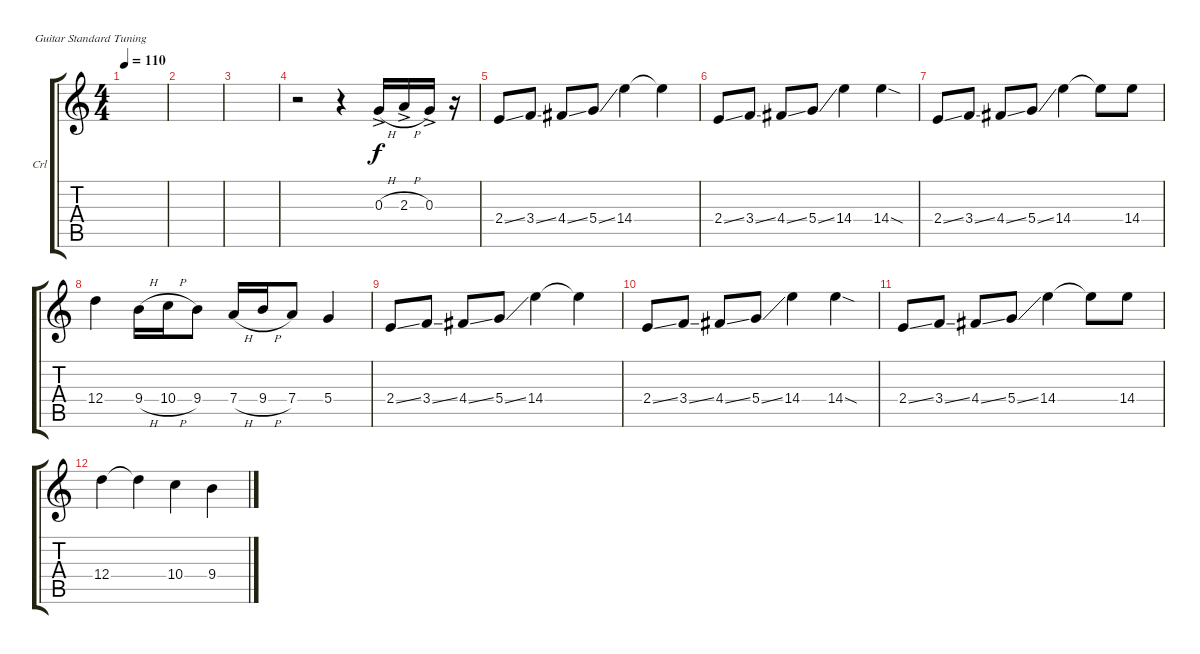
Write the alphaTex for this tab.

\defaultSystemsLayout 4
\bracketExtendMode groupsimilarinstruments
\firstSystemTrackNameOrientation horizontal
\otherSystemsTrackNameOrientation horizontal
\track ("Carl Gt" "Crl") {instrument overdrivenguitar}
\staff {score tabs}
\tuning (E4 B3 G3 D3 A2 E2)
\ts (4 4)
\tempo 110
\clef g2
\scale
0.487395
\ks c
|
\scale
0.256303 |
\scale
0.256303 |
\scale
0.333333 r.2 r.4 0.3{h ac}.16 2.3{h ac}.16 0.3{ac}.16 r.16 |
\scale
0.333333 2.4{ss}.8 3.4{ss}.8 4.4{ss}.8 5.4{ss}.8 14.4.4 14.4{t}.4 |
\scale
0.333333 2.4{ss}.8 3.4{ss}.8 4.4{ss}.8 5.4{ss}.8 14.4.4 14.4{sod}.4 |
\scale
0.333333 2.4{ss}.8 3.4{ss}.8 4.4{ss}.8 5.4{ss}.8 14.4.4 14.4{t}.8 14.4.8 |
\scale
0.333333 12.4.4 9.4{h}.16 10.4{h}.16 9.4.8 7.4{h}.16 9.4{h}.16 7.4.8 5.4.4 |
2.4{ss}.8 3.4{ss}.8 4.4{ss}.8 5.4{ss}.8 14.4.4 14.4{t}.4 |
2.4{ss}.8 3.4{ss}.8 4.4{ss}.8 5.4{ss}.8 14.4.4 14.4{sod}.4 |
2.4{ss}.8 3.4{ss}.8 4.4{ss}.8 5.4{ss}.8 14.4.4 14.4{t}.8 14.4.8 |
\scale
0.333333 12.4.4 12.4{t}.4 10.4.4 9.4.4
